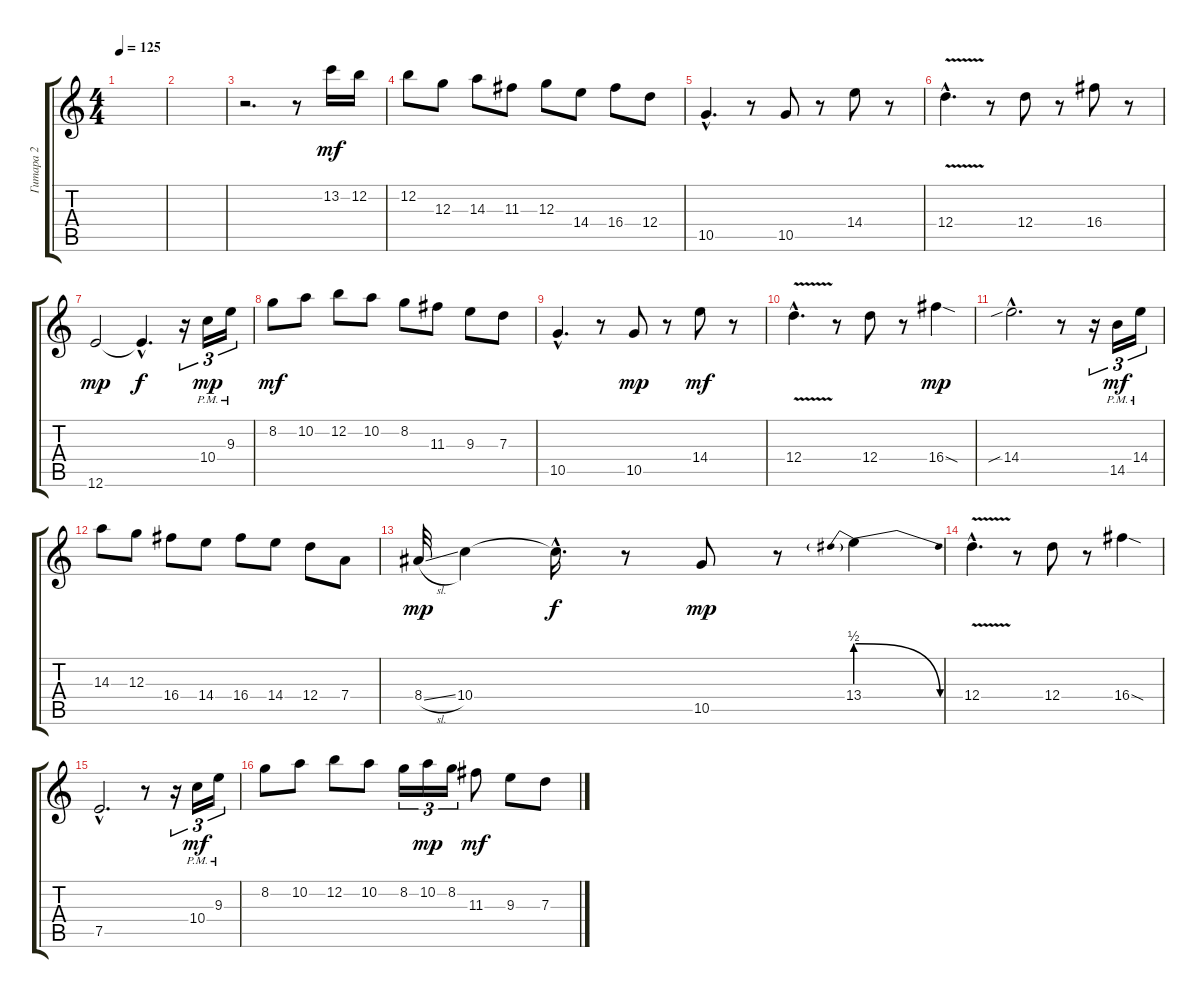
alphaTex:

\track ("Гитара 2" "Гитара 2") {instrument overdrivenguitar}
\staff {score tabs}
\tuning (E4 B3 G3 D3 A2 E2) {hide}
\ts (4 4)
\tempo 125
\clef g2
\ks c
|
|
r.2{d} r.8 13.2.16{dy mf} 12.2.16 |
12.2.8 12.3.8 14.3.8 11.3.8 12.3.8 14.4.8 16.4.8 12.4.8 |
10.5{hac}.4{d} r.8 10.5.8 r.8 14.4.8 r.8 |
12.4{v hac}.4{d} r.8 12.4.8 r.8 16.4.8 r.8 |
12.6.2{dy mp} 12.6{hac t}.4{d dy f} r.16{tu (3 2)} 10.4{pm}.16{tu (3 2) dy mp} 9.3{pm}.16{tu (3 2)} |
8.2.8{dy mf} 10.2.8 12.2.8 10.2.8 8.2.8 11.3.8 9.3.8 7.3.8 |
10.5{hac}.4{d} r.8 10.5.8{dy mp} r.8 14.4.8{dy mf} r.8 |
12.4{v hac}.4{d} r.8 12.4.8 r.8 16.4{sod}.4{dy mp} |
14.4{sib hac}.2{d} r.8 r.16{tu (3 2)} 14.5{pm}.16{tu (3 2) dy mf} 14.4{pm}.16{tu (3 2)} |
14.3.8 12.3.8 16.4.8 14.4.8 16.4.8 14.4.8 12.4.8 7.4.8 |
8.4{sl}.32{dy mp} 10.4.4 10.4{hac t}.16{d dy f} r.8 10.5.8{dy mp} r.8 13.4{be (prebendrelease 0 2 60 0)}.4 |
12.4{v hac}.4{d} r.8 12.4.8 r.8 16.4{sod}.4 |
7.5{hac}.2{d} r.8 r.16{tu (3 2)} 10.4{pm}.16{tu (3 2) dy mf} 9.3{pm}.16{tu (3 2)} |
8.2.8 10.2.8 12.2.8 10.2.8 8.2.16{tu (3 2)} 10.2.16{tu (3 2) dy mp} 8.2.16{tu (3 2)} 11.3.8{dy mf} 9.3.8 7.3.8
